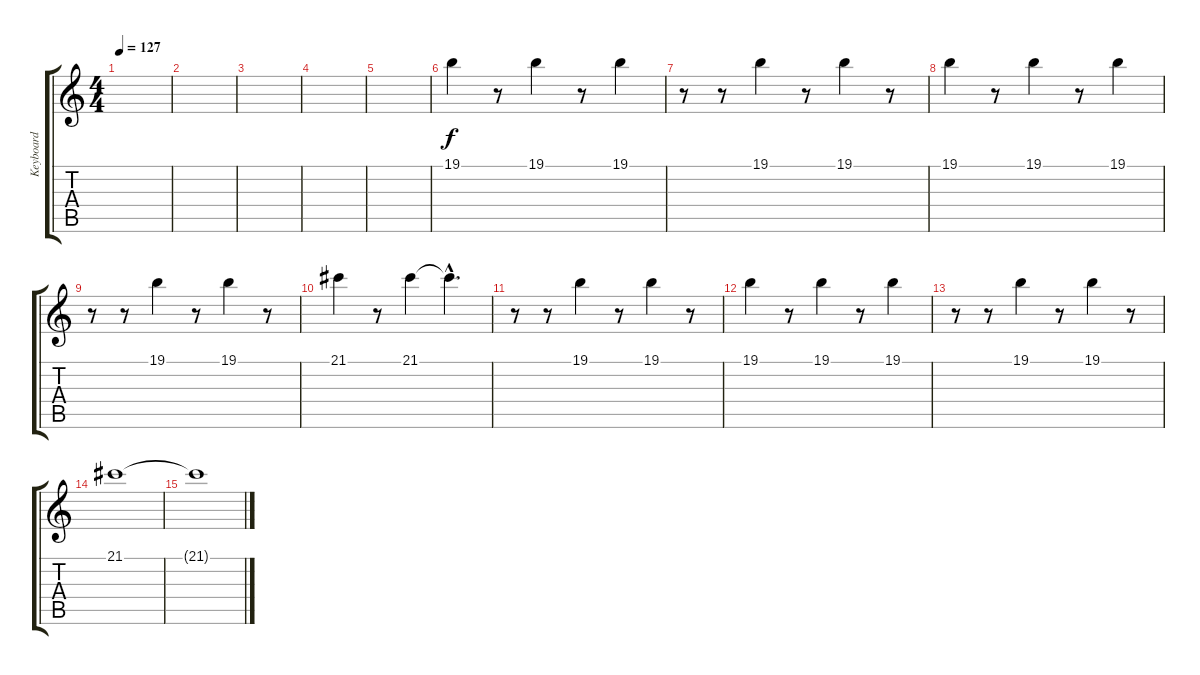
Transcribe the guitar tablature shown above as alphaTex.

\track ("Keyboard" "Keyboard") {instrument stringensemble1}
\staff {score tabs}
\tuning (E4 B3 G3 D3 A2 E2) {hide}
\ts (4 4)
\tempo 127
\clef g2
\ks c
|
|
|
|
|
19.1.4 r.8 19.1.4 r.8 19.1.4 |
r.8 r.8 19.1.4 r.8 19.1.4 r.8 |
19.1.4 r.8 19.1.4 r.8 19.1.4 |
r.8 r.8 19.1.4 r.8 19.1.4 r.8 |
21.1.4 r.8 21.1.4 21.1{hac t}.4{d} |
r.8 r.8 19.1.4 r.8 19.1.4 r.8 |
19.1.4 r.8 19.1.4 r.8 19.1.4 |
r.8 r.8 19.1.4 r.8 19.1.4 r.8 |
21.1.1{volume 0} |
21.1{t}.1
